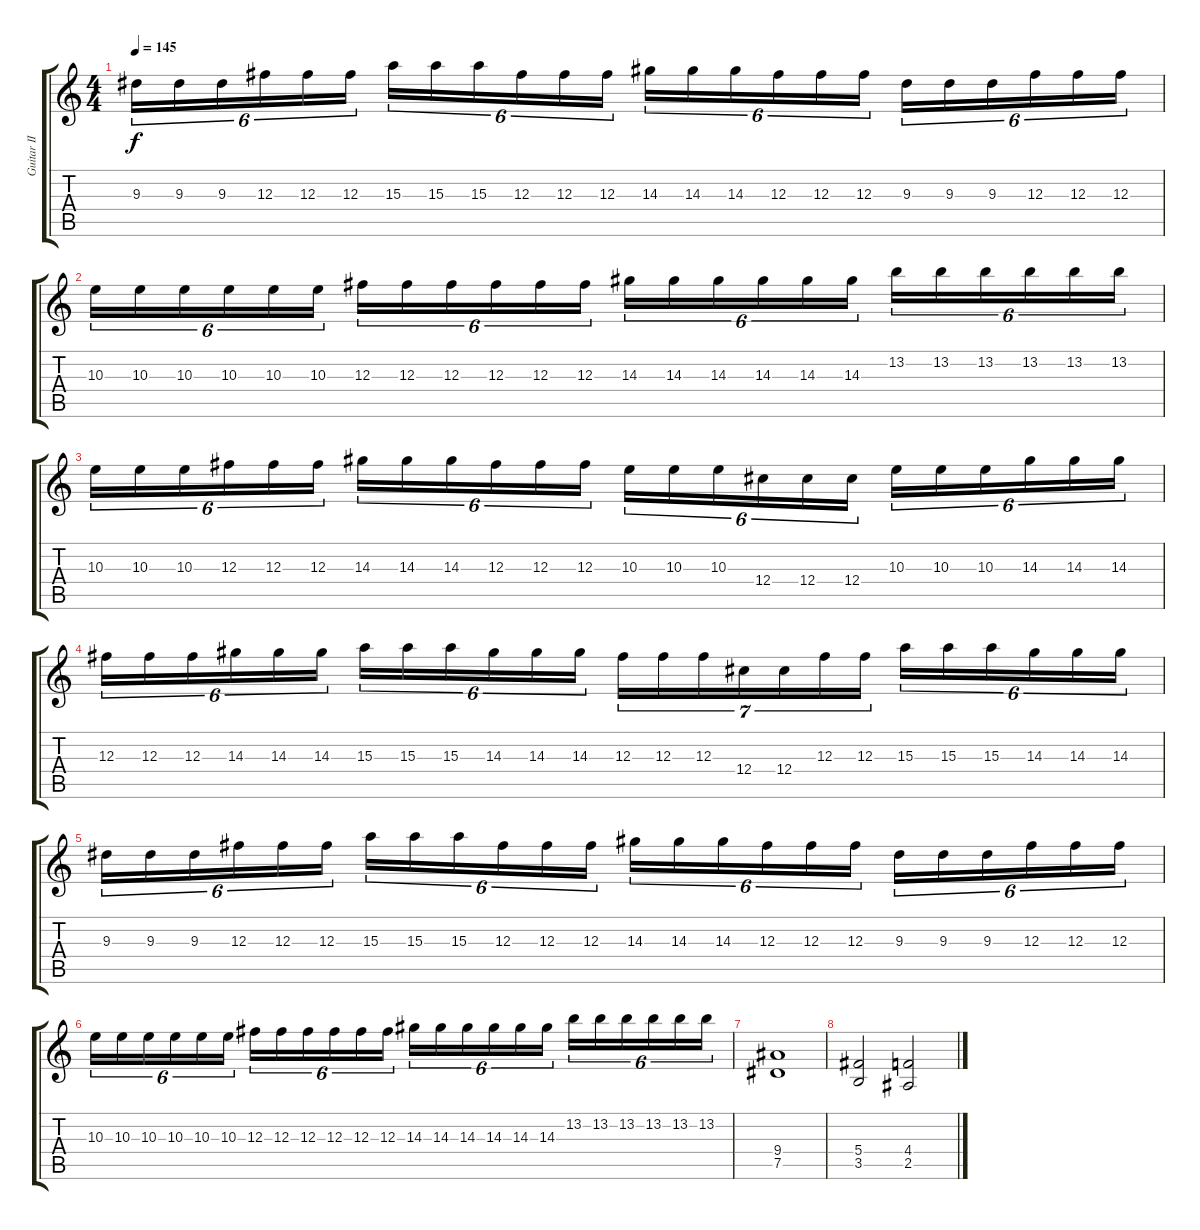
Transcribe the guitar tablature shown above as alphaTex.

\track ("Guitar II" "Guitar II") {instrument distortionguitar}
\staff {score tabs}
\tuning (Eb4 Bb3 Gb3 Db3 Ab2 Eb2) {hide}
\ts (4 4)
\tempo 145
\clef g2
\ks c
9.3.16{tu (6 4) dy f} 9.3.16{tu (6 4)} 9.3.16{tu (6 4)} 12.3.16{tu (6 4)} 12.3.16{tu (6 4)} 12.3.16{tu (6 4)} 15.3.16{tu (6 4)} 15.3.16{tu (6 4)} 15.3.16{tu (6 4)} 12.3.16{tu (6 4)} 12.3.16{tu (6 4)} 12.3.16{tu (6 4)} 14.3.16{tu (6 4)} 14.3.16{tu (6 4)} 14.3.16{tu (6 4)} 12.3.16{tu (6 4)} 12.3.16{tu (6 4)} 12.3.16{tu (6 4)} 9.3.16{tu (6 4)} 9.3.16{tu (6 4)} 9.3.16{tu (6 4)} 12.3.16{tu (6 4)} 12.3.16{tu (6 4)} 12.3.16{tu (6 4)} |
10.3.16{tu (6 4)} 10.3.16{tu (6 4)} 10.3.16{tu (6 4)} 10.3.16{tu (6 4)} 10.3.16{tu (6 4)} 10.3.16{tu (6 4)} 12.3.16{tu (6 4)} 12.3.16{tu (6 4)} 12.3.16{tu (6 4)} 12.3.16{tu (6 4)} 12.3.16{tu (6 4)} 12.3.16{tu (6 4)} 14.3.16{tu (6 4)} 14.3.16{tu (6 4)} 14.3.16{tu (6 4)} 14.3.16{tu (6 4)} 14.3.16{tu (6 4)} 14.3.16{tu (6 4)} 13.2.16{tu (6 4)} 13.2.16{tu (6 4)} 13.2.16{tu (6 4)} 13.2.16{tu (6 4)} 13.2.16{tu (6 4)} 13.2.16{tu (6 4)} |
10.3.16{tu (6 4)} 10.3.16{tu (6 4)} 10.3.16{tu (6 4)} 12.3.16{tu (6 4)} 12.3.16{tu (6 4)} 12.3.16{tu (6 4)} 14.3.16{tu (6 4)} 14.3.16{tu (6 4)} 14.3.16{tu (6 4)} 12.3.16{tu (6 4)} 12.3.16{tu (6 4)} 12.3.16{tu (6 4)} 10.3.16{tu (6 4)} 10.3.16{tu (6 4)} 10.3.16{tu (6 4)} 12.4.16{tu (6 4)} 12.4.16{tu (6 4)} 12.4.16{tu (6 4)} 10.3.16{tu (6 4)} 10.3.16{tu (6 4)} 10.3.16{tu (6 4)} 14.3.16{tu (6 4)} 14.3.16{tu (6 4)} 14.3.16{tu (6 4)} |
12.3.16{tu (6 4)} 12.3.16{tu (6 4)} 12.3.16{tu (6 4)} 14.3.16{tu (6 4)} 14.3.16{tu (6 4)} 14.3.16{tu (6 4)} 15.3.16{tu (6 4)} 15.3.16{tu (6 4)} 15.3.16{tu (6 4)} 14.3.16{tu (6 4)} 14.3.16{tu (6 4)} 14.3.16{tu (6 4)} 12.3.16{tu (7 4)} 12.3.16{tu (7 4)} 12.3.16{tu (7 4)} 12.4.16{tu (7 4)} 12.4.16{tu (7 4)} 12.3.16{tu (7 4)} 12.3.16{tu (7 4)} 15.3.16{tu (6 4)} 15.3.16{tu (6 4)} 15.3.16{tu (6 4)} 14.3.16{tu (6 4)} 14.3.16{tu (6 4)} 14.3.16{tu (6 4)} |
9.3.16{tu (6 4)} 9.3.16{tu (6 4)} 9.3.16{tu (6 4)} 12.3.16{tu (6 4)} 12.3.16{tu (6 4)} 12.3.16{tu (6 4)} 15.3.16{tu (6 4)} 15.3.16{tu (6 4)} 15.3.16{tu (6 4)} 12.3.16{tu (6 4)} 12.3.16{tu (6 4)} 12.3.16{tu (6 4)} 14.3.16{tu (6 4)} 14.3.16{tu (6 4)} 14.3.16{tu (6 4)} 12.3.16{tu (6 4)} 12.3.16{tu (6 4)} 12.3.16{tu (6 4)} 9.3.16{tu (6 4)} 9.3.16{tu (6 4)} 9.3.16{tu (6 4)} 12.3.16{tu (6 4)} 12.3.16{tu (6 4)} 12.3.16{tu (6 4)} |
10.3.16{tu (6 4)} 10.3.16{tu (6 4)} 10.3.16{tu (6 4)} 10.3.16{tu (6 4)} 10.3.16{tu (6 4)} 10.3.16{tu (6 4)} 12.3.16{tu (6 4)} 12.3.16{tu (6 4)} 12.3.16{tu (6 4)} 12.3.16{tu (6 4)} 12.3.16{tu (6 4)} 12.3.16{tu (6 4)} 14.3.16{tu (6 4)} 14.3.16{tu (6 4)} 14.3.16{tu (6 4)} 14.3.16{tu (6 4)} 14.3.16{tu (6 4)} 14.3.16{tu (6 4)} 13.2.16{tu (6 4)} 13.2.16{tu (6 4)} 13.2.16{tu (6 4)} 13.2.16{tu (6 4)} 13.2.16{tu (6 4)} 13.2.16{tu (6 4)} |
(9.4 7.5).1 |
(5.4 3.5).2 (4.4 2.5).2
